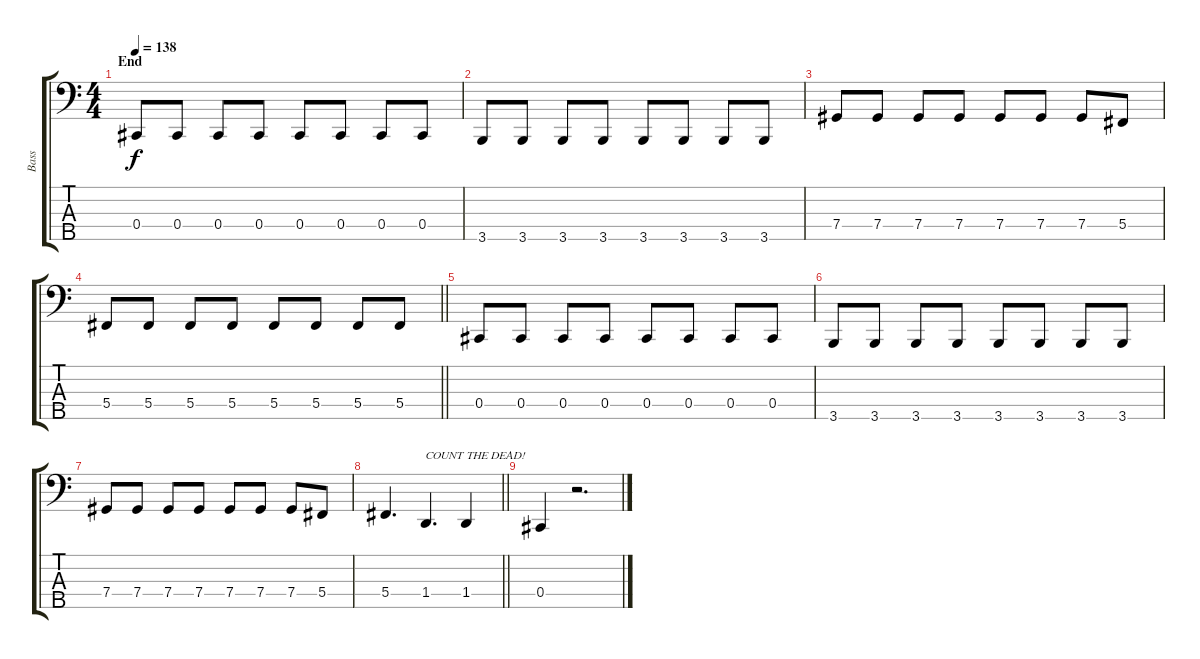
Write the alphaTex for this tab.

\track ("Bass" "Bass") {instrument electricbassfinger}
\staff {score tabs}
\tuning (E2 B1 Gb1 Db1 Ab0) {hide}
\ts (4 4)
\section ("" "End")
\tempo 138
\clef f4
\ks c
0.4.8{dy f} 0.4.8 0.4.8 0.4.8 0.4.8 0.4.8 0.4.8 0.4.8 |
3.5.8 3.5.8 3.5.8 3.5.8 3.5.8 3.5.8 3.5.8 3.5.8 |
7.4.8 7.4.8 7.4.8 7.4.8 7.4.8 7.4.8 7.4.8 5.4.8 |
\barLineRight lightlight
5.4.8 5.4.8 5.4.8 5.4.8 5.4.8 5.4.8 5.4.8 5.4.8 |
\section ("" "")
0.4.8 0.4.8 0.4.8 0.4.8 0.4.8 0.4.8 0.4.8 0.4.8 |
3.5.8 3.5.8 3.5.8 3.5.8 3.5.8 3.5.8 3.5.8 3.5.8 |
7.4.8 7.4.8 7.4.8 7.4.8 7.4.8 7.4.8 7.4.8 5.4.8 |
\barLineRight lightlight
5.4.4{d} 1.4.4{d txt "COUNT THE DEAD!"} 1.4.4 |
\section ("" "")
0.4.4 r.2{d}
